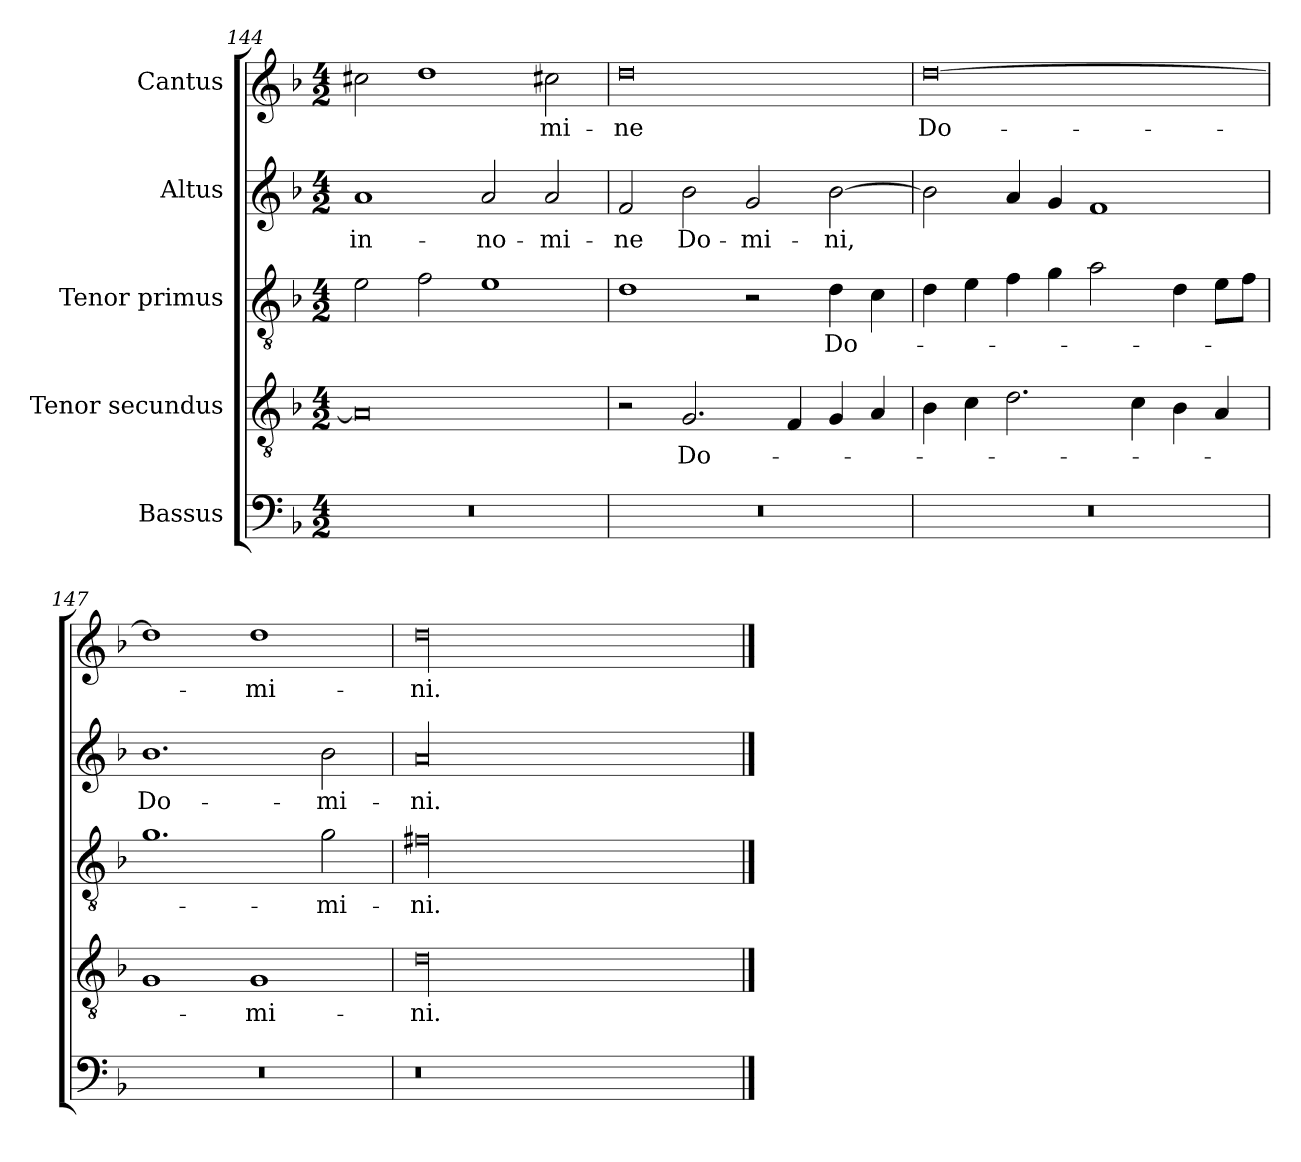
**kern	**kern	**text	**kern	**text	**kern	**text	**kern	**text
*part5	*part4	*part4	*part3	*part3	*part2	*part2	*part1	*part1
*staff5	*staff4	*staff4	*staff3	*staff3	*staff2	*staff2	*staff1	*staff1
*I"Bassus	*I"Tenor secundus	*	*I"Tenor primus	*	*I"Altus	*	*I"Cantus	*
*clefF4	*clefGv2	*	*clefGv2	*	*clefG2	*	*clefG2	*
*k[b-]	*k[b-]	*	*k[b-]	*	*k[b-]	*	*k[b-]	*
*M4/2	*M4/2	*	*M4/2	*	*M4/2	*	*M4/2	*
=144	=144	=144	=144	=144	=144	=144	=144	=144
0r	0A/]	.	2e\	.	1a/	in-	2cc#X\	.
.	.	.	2f\	.	.	.	1dd\	.
.	.	.	1e\	.	2a/	no-	.	.
.	.	.	.	.	2a/	-mi-	2cc#X\	-mi-
=145	=145	=145	=145	=145	=145	=145	=145	=145
0r	2r	.	1d\	.	2f/	-ne	0dd\	-ne
.	2.G/	Do-	.	.	2b-\	Do-	.	.
.	.	.	2r	.	2g/	-mi-	.	.
.	4F/	.	.	.	.	.	.	.
.	4G/	.	4d\	Do-	[2b-\	-ni,	.	.
.	4A/	.	4c\	.	.	.	.	.
=146	=146	=146	=146	=146	=146	=146	=146	=146
0r	4B-\	.	4d\	.	2b-\]	.	[0dd\	Do-
.	4c\	.	4e\	.	.	.	.	.
.	2.d\	.	4f\	.	4a/	.	.	.
.	.	.	4g\	.	4g/	.	.	.
.	.	.	2a\	.	1f/	.	.	.
.	4c\	.	.	.	.	.	.	.
.	4B-\	.	4d\	.	.	.	.	.
.	4A/	.	8e\L	.	.	.	.	.
.	.	.	8f\J	.	.	.	.	.
=147	=147	=147	=147	=147	=147	=147	=147	=147
0r	1G/	.	1.g\	.	1.b-\	Do-	1dd\]	.
.	1G/	-mi-	.	.	.	.	1dd\	-mi-
.	.	.	2g\	-mi-	2b-\	-mi-	.	.
=148	=148	=148	=148	=148	=148	=148	=148	=148
0r	00d\	-ni.	00f#X\	-ni.	00a/	-ni.	00dd\	-ni.
0ryy	.	.	.	.	.	.	.	.
==	==	==	==	==	==	==	==	==
*-	*-	*-	*-	*-	*-	*-	*-	*-
